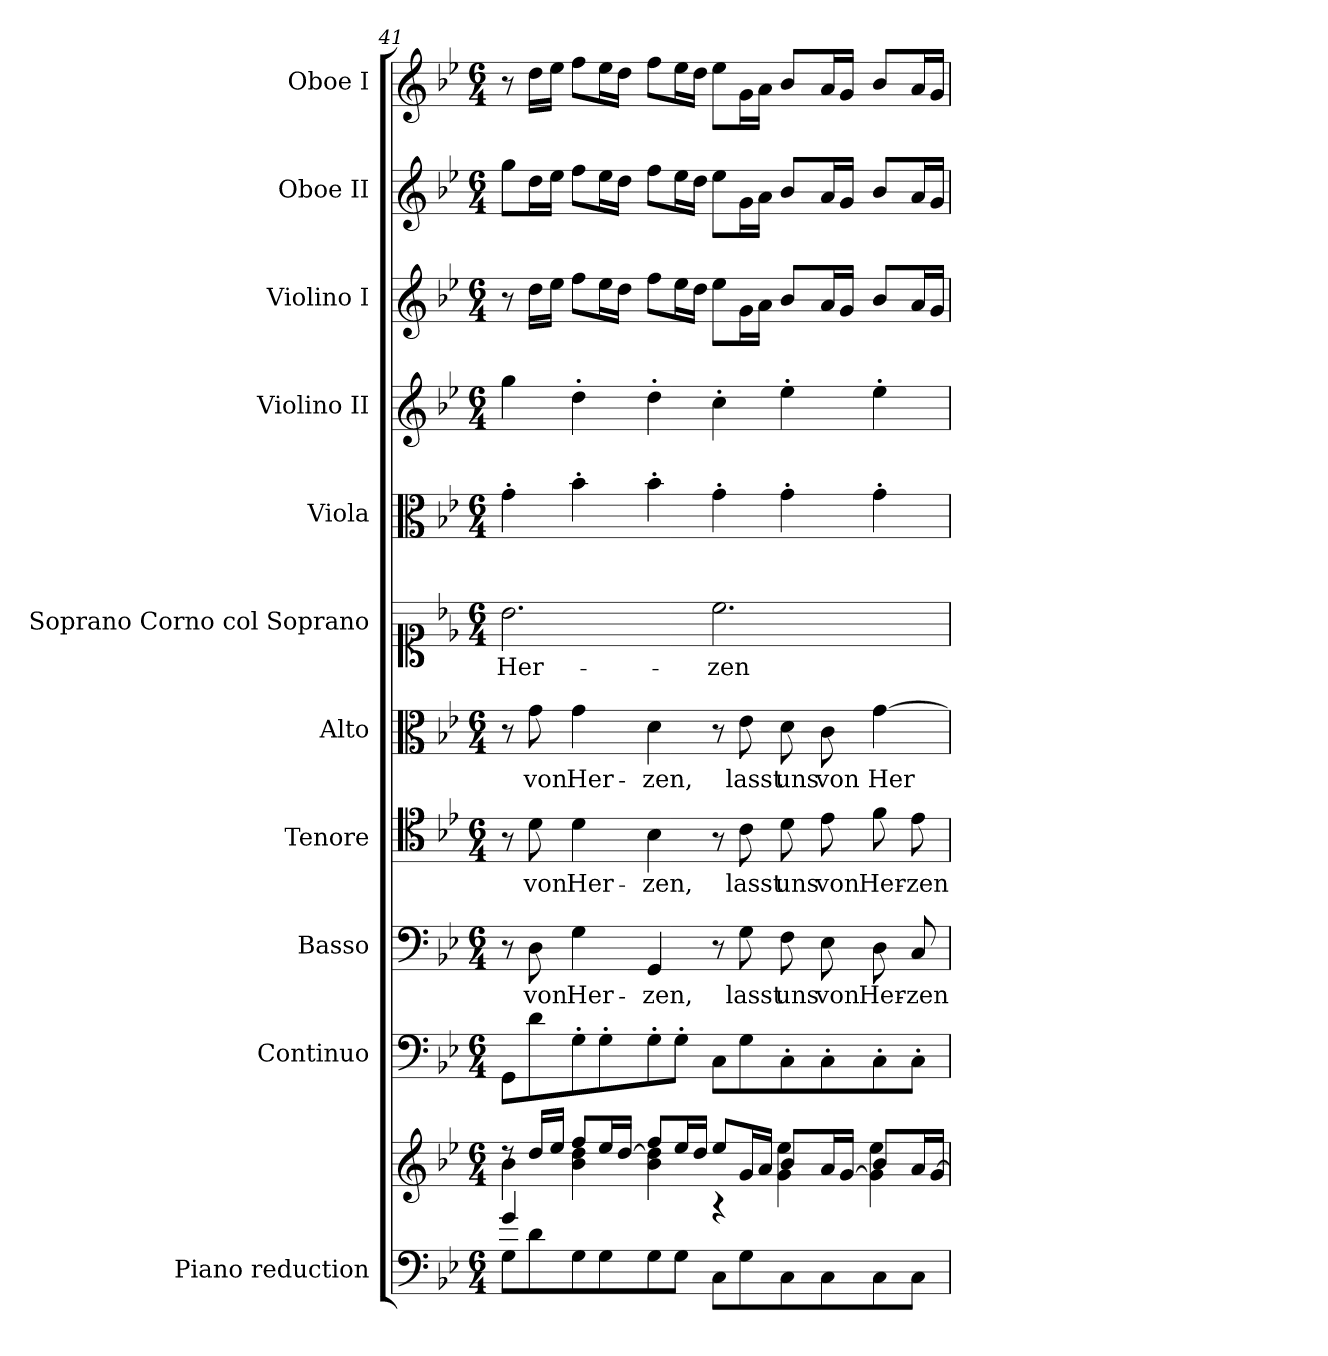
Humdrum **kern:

**kern	**kern	**kern	**kern	**text	**kern	**text	**kern	**text	**kern	**text	**kern	**kern	**kern	**kern	**kern
*part11	*part11	*part10	*part9	*part9	*part8	*part8	*part7	*part7	*part6	*part6	*part5	*part4	*part3	*part2	*part1
*staff12	*staff11	*staff10	*staff9	*staff9	*staff8	*staff8	*staff7	*staff7	*staff6	*staff6	*staff5	*staff4	*staff3	*staff2	*staff1
*I"Piano reduction	*	*I"Continuo	*I"Basso	*	*I"Tenore	*	*I"Alto	*	*I"Soprano Corno col Soprano	*	*I"Viola	*I"Violino II	*I"Violino I	*I"Oboe II	*I"Oboe I
*I'Pno	*	*	*	*	*	*	*	*	*	*	*I'Vla	*I'Vln	*I'Vln	*I'Ob	*I'Ob
!!LO:PB:g=z
*clefF4	*clefG2	*clefF4	*clefF4	*	*clefC4	*	*clefC3	*	*clefC1	*	*clefC3	*clefG2	*clefG2	*clefG2	*clefG2
*k[b-e-]	*k[b-e-]	*k[b-e-]	*k[b-e-]	*	*k[b-e-]	*	*k[b-e-]	*	*k[b-e-]	*	*k[b-e-]	*k[b-e-]	*k[b-e-]	*k[b-e-]	*k[b-e-]
*M6/4	*M6/4	*M6/4	*M6/4	*	*M6/4	*	*M6/4	*	*M6/4	*	*M6/4	*M6/4	*M6/4	*M6/4	*M6/4
=41	=41	=41	=41	=41	=41	=41	=41	=41	=41	=41	=41	=41	=41	=41	=41
*^	*^	*	*	*	*	*	*	*	*	*	*	*	*	*	*
!	!	!	!	!	!	!	!	!	!	!	!	!LO:LY:b	!	!	!	!	!
4g/	8G\L	8rdd	4b-\	8GG\L	8r	.	8r	.	8r	.	2.b-\	Her-	4g'\	4gg\	8r	8gg\L	8r
!	!	!	!	!	!	!LO:LY:b	!	!LO:LY:b	!	!LO:LY:b	!	!	!	!	!	!	!
.	8d\	16dd/LL	.	8d\	8D\	von	8d\	von	8g\	von	.	.	.	.	16dd\LL	16dd\L	16dd\LL
.	.	16ee-/JJ	.	.	.	.	.	.	.	.	.	.	.	.	16ee-\JJ	16ee-\JJ	16ee-\JJ
!	!	!	!	!	!	!LO:LY:b	!	!LO:LY:b	!	!LO:LY:b	!	!	!	!	!	!	!
2ryy	8G\	8ff/L	4b-\ 4dd\	8G'\	4G\	Her-	4d\	Her-	4g\	Her-	.	.	4b-'\	4dd'\	8ff\L	8ff\L	8ff\L
.	8G\	16ee-/L	.	8G'\	.	.	.	.	.	.	.	.	.	.	16ee-\L	16ee-\L	16ee-\L
.	.	[16dd/JJ	.	.	.	.	.	.	.	.	.	.	.	.	16dd\JJ	16dd\JJ	16dd\JJ
!	!	!	!	!	!	!LO:LY:b	!	!LO:LY:b	!	!LO:LY:b	!	!	!	!	!	!	!
.	8G\	8ff/L	4b-\ 4dd\]	8G'\	4GG/	-zen,	4B-\	-zen,	4d\	-zen,	.	.	4b-'\	4dd'\	8ff\L	8ff\L	8ff\L
.	8G\J	16ee-/L	.	8G'\J	.	.	.	.	.	.	.	.	.	.	16ee-\L	16ee-\L	16ee-\L
.	.	16dd/JJ	.	.	.	.	.	.	.	.	.	.	.	.	16dd\JJ	16dd\JJ	16dd\JJ
!	!	!	!	!	!	!	!	!	!	!	!	!LO:LY:b	!	!	!	!	!
2.ryy	8C\L	8ee-/L	4r	8C\L	8r	.	8r	.	8r	.	2.cc\	-zen	4g'\	4cc'\	8ee-\L	8ee-\L	8ee-\L
!	!	!	!	!	!	!LO:LY:b	!	!LO:LY:b	!	!LO:LY:b	!	!	!	!	!	!	!
.	8G\	16g/L	.	8G\	8G\	lasst	8c\	lasst	8e-\	lasst	.	.	.	.	16g\L	16g\L	16g\L
.	.	16a/JJ	.	.	.	.	.	.	.	.	.	.	.	.	16a\JJ	16a\JJ	16a\JJ
!	!	!	!	!	!	!LO:LY:b	!	!LO:LY:b	!	!LO:LY:b	!	!	!	!	!	!	!
.	8C\	8b-/L	4g\ 4ee-\	8C'\	8F\	uns	8d\	uns	8d\	uns	.	.	4g'\	4ee-'\	8b-/L	8b-/L	8b-/L
!	!	!	!	!	!	!LO:LY:b	!	!LO:LY:b	!	!LO:LY:b	!	!	!	!	!	!	!
.	8C\	16a/L	.	8C'\	8E-\	von	8e-\	von	8c\	von	.	.	.	.	16a/L	16a/L	16a/L
.	.	[16g/JJ	.	.	.	.	.	.	.	.	.	.	.	.	16g/JJ	16g/JJ	16g/JJ
!	!	!	!	!	!	!LO:LY:b	!	!LO:LY:b	!	!LO:LY:b	!	!	!	!	!	!	!
.	8C\	8b-/L	4g\] 4ee-\	8C'\	8D\	Her-	8f\	Her-	[4g\	Her-	.	.	4g'\	4ee-'\	8b-/L	8b-/L	8b-/L
!	!	!	!	!	!	!LO:LY:b	!	!LO:LY:b	!	!	!	!	!	!	!	!	!
.	8C\J	16a/L	.	8C'\J	8C/	-zen	8e-\	-zen	.	.	.	.	.	.	16a/L	16a/L	16a/L
.	.	[16g/JJ	.	.	.	.	.	.	.	.	.	.	.	.	16g/JJ	16g/JJ	16g/JJ
*v	*v	*	*	*	*	*	*	*	*	*	*	*	*	*	*	*	*
*	*v	*v	*	*	*	*	*	*	*	*	*	*	*	*	*	*
=	=	=	=	=	=	=	=	=	=	=	=	=	=	=	=
*-	*-	*-	*-	*-	*-	*-	*-	*-	*-	*-	*-	*-	*-	*-	*-
